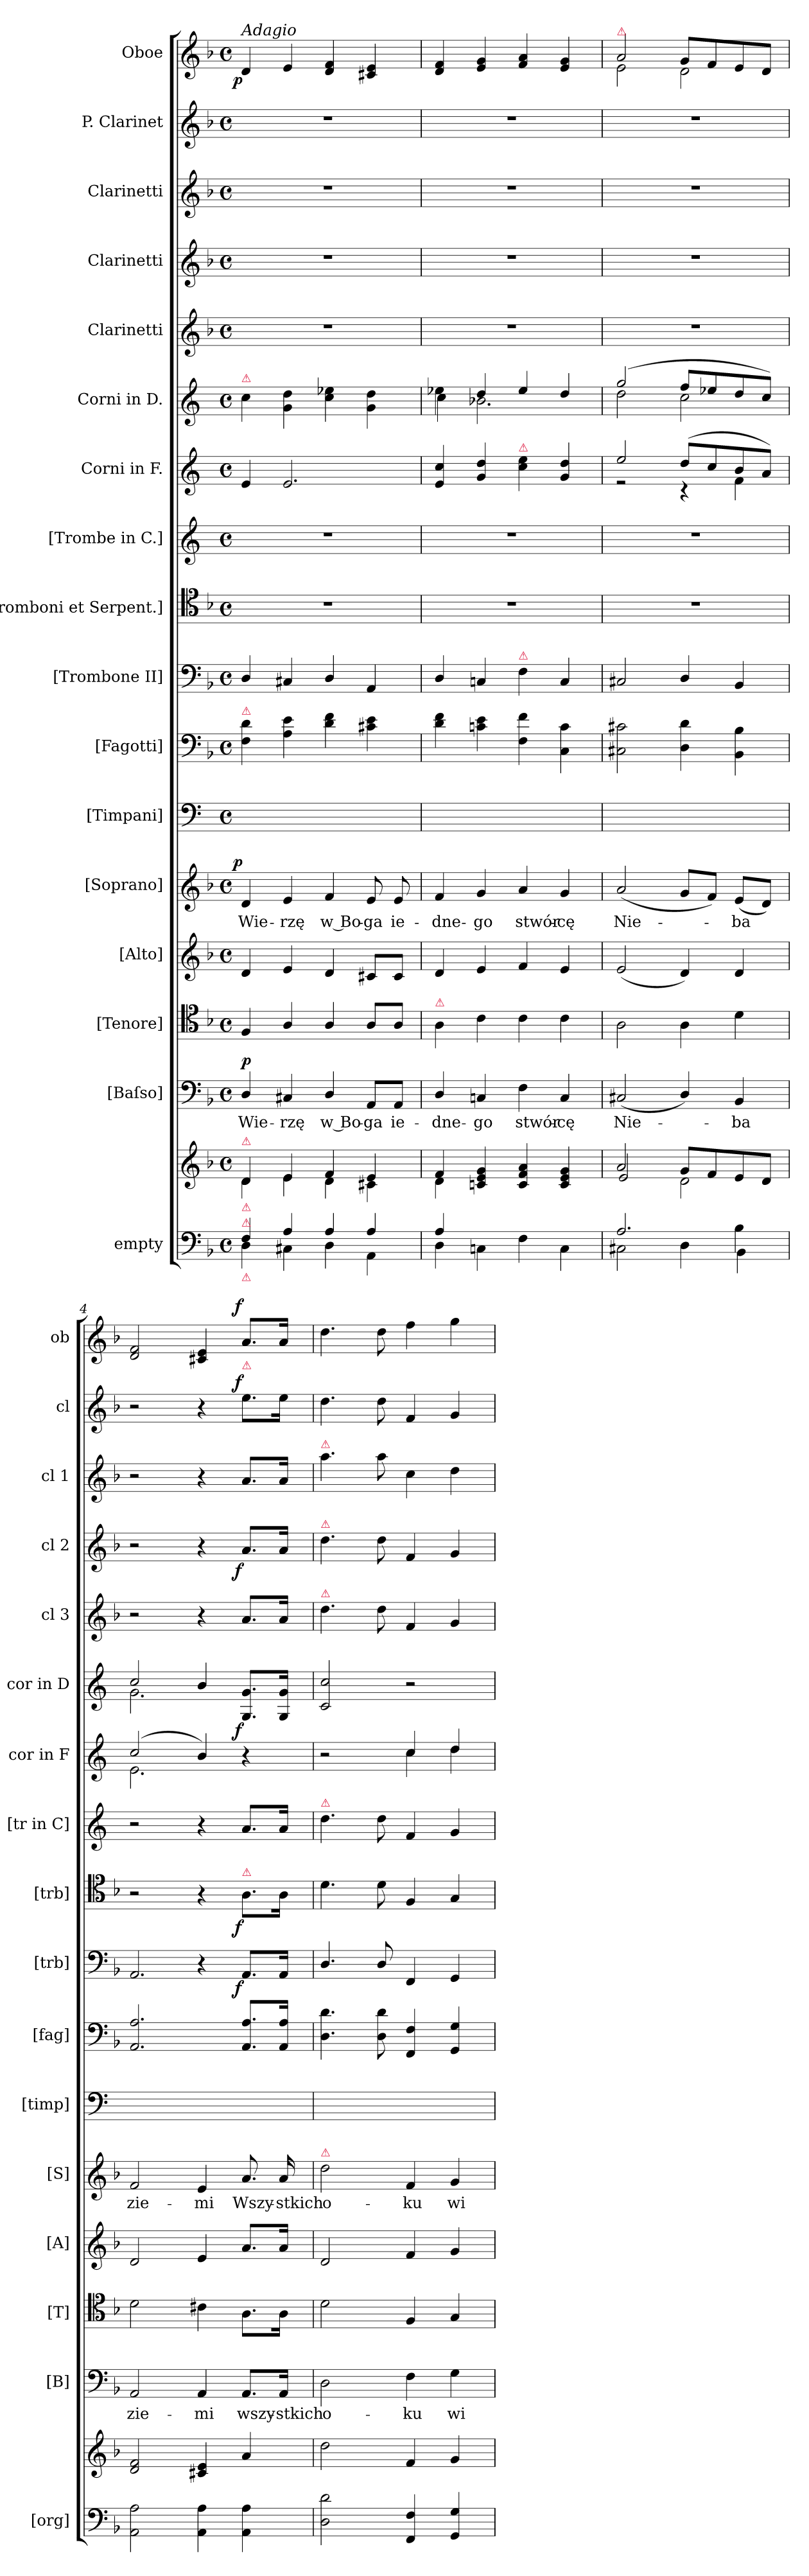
**kern	**kern	**kern	**text	**dynam	**kern	**kern	**kern	**text	**dynam	**kern	**kern	**kern	**dynam	**kern	**dynam	**kern	**kern	**kern	**dynam	**kern	**kern	**dynam	**kern	**kern	**dynam	**kern	**dynam
*part17	*part17	*part16	*part16	*part16	*part15	*part14	*part13	*part13	*part13	*part12	*part11	*part10	*part10	*part9	*part9	*part8	*part7	*part6	*part6	*part5	*part4	*part4	*part3	*part2	*part2	*part1	*part1
*staff18	*staff17	*staff16	*staff16	*staff16	*staff15	*staff14	*staff13	*staff13	*staff13	*staff12	*staff11	*staff10	*staff10	*staff9	*staff9	*staff8	*staff7	*staff6	*staff6	*staff5	*staff4	*staff4	*staff3	*staff2	*staff2	*staff1	*staff1
*I"empty	*	*I"[Baſso]	*	*	*I"[Tenore]	*I"[Alto]	*I"[Soprano]	*	*	*I"[Timpani]	*I"[Fagotti]	*I"[Trombone II]	*	*I"[Tromboni et Serpent.]	*	*I"[Trombe in C.]	*I"Corni in F.	*I"Corni in D.	*	*I"Clarinetti	*I"Clarinetti	*	*I"Clarinetti	*I"P. Clarinet	*	*I"Oboe	*
*I'[org]	*	*I'[B]	*	*	*I'[T]	*I'[A]	*I'[S]	*	*	*I'[timp]	*I'[fag]	*I'[trb]	*	*I'[trb]	*	*I'[tr in C]	*I'cor in F	*I'cor in D	*	*I'cl 3	*I'cl 2	*	*I'cl 1	*I'cl	*	*I'ob	*
*clefF4	*clefG2	*clefF4	*	*	*clefC4	*clefG2	*clefG2	*	*	*clefF4	*clefF4	*clefF4	*	*clefC4	*	*clefG2	*clefG2	*clefG2	*	*clefG2	*clefG2	*	*clefG2	*clefG2	*	*clefG2	*
*	*	*	*	*	*	*	*	*	*	*	*	*	*	*	*	*	*ITrd4c7	*ITrd6c10	*	*	*	*	*	*	*	*	*
*k[b-]	*k[b-]	*k[b-]	*	*	*k[b-]	*k[b-]	*k[b-]	*	*	*k[]	*k[b-]	*k[b-]	*	*k[b-]	*	*k[]	*k[b-]	*k[f#c#]	*	*k[b-]	*k[b-]	*	*k[b-]	*k[b-]	*	*k[b-]	*
*d:	*d:	*d:	*	*	*d:	*d:	*d:	*	*	*	*d:	*d:	*	*d:	*	*	*d:	*	*	*d:	*d:	*	*d:	*d:	*	*d:	*
*M4/4	*M4/4	*M4/4	*	*	*M4/4	*M4/4	*M4/4	*	*	*M4/4	*M4/4	*M4/4	*	*M4/4	*	*M4/4	*M4/4	*M4/4	*	*M4/4	*M4/4	*	*M4/4	*M4/4	*	*M4/4	*
*met(c)	*met(c)	*met(c)	*	*	*met(c)	*met(c)	*met(c)	*	*	*met(c)	*met(c)	*met(c)	*	*met(c)	*	*met(c)	*met(c)	*met(c)	*	*met(c)	*met(c)	*	*met(c)	*met(c)	*	*met(c)	*
=1	=1	=1	=1	=1	=1	=1	=1	=1	=1	=1	=1	=1	=1	=1	=1	=1	=1	=1	=1	=1	=1	=1	=1	=1	=1	=1	=1
*^	*^	*	*	*	*	*	*	*	*	*	*	*	*	*	*	*	*	*	*	*	*	*	*	*	*	*	*
!	!	!	!	!	!	!	!	!	!	!	!	!	!	!	!	!	!	!	!	!	!	!	!	!	!	!	!	!LO:TX:a:i:t=Adagio	!
!	!	!	!	!	!	!	!	!	!	!	!	!	!	!	!	!	!	!	!	!LO:TX:a:color=crimson:t=⚠	!	!	!	!	!	!	!	!	!
!	!	!	!	!	!	!	!	!	!	!	!	!	!LO:TX:a:color=crimson:t=⚠	!	!	!	!	!	!	!	!	!	!	!	!	!	!	!	!
!	!	!LO:TX:b:color=crimson:t=⚠	!	!	!	!	!	!	!	!	!	!	!	!	!	!	!	!	!	!	!	!	!	!	!	!	!	!	!
!	!	!LO:TX:a:color=crimson:t=⚠	!	!	!	!	!	!	!	!	!	!	!	!	!	!	!	!	!	!	!	!	!	!	!	!	!	!	!
!LO:TX:b:color=crimson:t=⚠	!	!	!	!	!	!	!	!	!	!	!	!	!	!	!	!	!	!	!	!	!	!	!	!	!	!	!	!	!
!LO:TX:a:color=crimson:t=⚠	!	!	!	!	!	!	!	!	!	!	!	!	!	!	!	!	!	!	!	!	!	!	!	!	!	!	!	!	!
!	!	!	!	!	!	!LO:DY:a	!	!	!	!	!LO:DY:a:rj	!	!	!	!	!	!	!	!	!	!	!	!	!	!	!	!	!	!LO:DY:b:rj
4F/	4D\	4d/	4d\	4D/	Wie-	p	4F/	4d/	4d/	Wie-	p	1ryy	4F\ 4d\	4D/	.	1r	.	1r	4A/	4d\	.	1r	1r	.	1r	1r	.	4d/	p
4A/	4C#X\	4e/	4e\	4C#X/	-rzę	.	4A/	4e/	4e/	-rzę	.	.	4A\ 4e\	4C#X/	.	.	.	.	2.A/	4A\ 4e\	.	.	.	.	.	.	.	4e/	.
4A/	4D\	4f/	4d\	4D/	w Bo-	.	4A/	4d/	4f/	w Bo-	.	.	4d\ 4f\	4D/	.	.	.	.	.	4d\ 4fn\	.	.	.	.	.	.	.	4d/ 4f/	.
4A/	4AA\	4e/	4c#X\	8AA/L	-ga	.	8A/L	8c#X/L	8e/	-ga	.	.	4c#X\ 4e\	4AA/	.	.	.	.	.	4A\ 4e\	.	.	.	.	.	.	.	4c#X/ 4e/	.
.	.	.	.	8AA/J	ie-	.	8A/J	8c#/J	8e/	ie-	.	.	.	.	.	.	.	.	.	.	.	.	.	.	.	.	.	.	.
=2	=2	=2	=2	=2	=2	=2	=2	=2	=2	=2	=2	=2	=2	=2	=2	=2	=2	=2	=2	=2	=2	=2	=2	=2	=2	=2	=2	=2	=2
*	*	*	*	*	*	*	*	*	*	*	*	*	*	*	*	*	*	*	*	*^	*	*	*	*	*	*	*	*	*
!	!	!	!	!	!	!	!LO:TX:a:color=crimson:t=⚠	!	!	!	!	!	!	!	!	!	!	!	!	!	!	!	!	!	!	!	!	!	!	!
4A/	4D\	4f/	4d\	4D/	-dne-	.	4A\	4d/	4f/	-dne-	.	1ryy	4d\ 4f\	4D/	.	1r	.	1r	4A/ 4f/	4fn\	4d\	.	1r	1r	.	1r	1r	.	4d/ 4f/	.
4ryy	4Cn\	4cn/ 4e/ 4g/	4ryy	4Cn/	-go	.	4c\	4e/	4g/	-go	.	.	4cn\ 4e\	4Cn/	.	.	.	.	4c/ 4g/	4e/	2.cn\	.	.	.	.	.	.	.	4e/ 4g/	.
!	!	!	!	!	!	!	!	!	!	!	!	!	!	!	!	!	!	!	!LO:TX:a:color=crimson:t=⚠	!	!	!	!	!	!	!	!	!	!	!
!	!	!	!	!	!	!	!	!	!	!	!	!	!	!LO:TX:a:color=crimson:t=⚠	!	!	!	!	!	!	!	!	!	!	!	!	!	!	!	!
2ryy	4F\	4c/ 4f/ 4a/	2ryy	4F\	stwór-	.	4c\	4f/	4a/	stwór-	.	.	4F\ 4f\	4F\	.	.	.	.	4f\ 4a\	4f/	.	.	.	.	.	.	.	.	4f/ 4a/	.
.	4C\	4c/ 4e/ 4g/	.	4C/	-cę	.	4c\	4e/	4g/	-cę	.	.	4C\ 4c\	4C/	.	.	.	.	4c/ 4g/	4e/	.	.	.	.	.	.	.	.	4e/ 4g/	.
=3	=3	=3	=3	=3	=3	=3	=3	=3	=3	=3	=3	=3	=3	=3	=3	=3	=3	=3	=3	=3	=3	=3	=3	=3	=3	=3	=3	=3	=3	=3
*	*	*	*	*	*	*	*	*	*	*	*	*	*	*	*	*	*	*	*^	*	*	*	*	*	*	*	*	*	*^	*
!	!	!	!	!	!	!	!	!	!	!	!	!	!	!	!	!	!	!	!	!	!	!	!	!	!	!	!	!	!	!LO:TX:a:color=crimson:t=⚠	!	!
2.A/	2C#X\	2a/	2e/	(<2C#X/	Nie-	.	2A\	(<2e/	(<2a/	Nie-	.	1ryy	2C#X\ 2c#X\	2C#X/	.	1r	.	1r	2a/	2re	(>2a/	2e\	.	1r	1r	.	1r	1r	.	2a/	2e\	.
.	4D\	8g/L	2d\	4D/)	.	.	4A\	4d/)	8g/L	.	.	.	4D\ 4d\	4D/	.	.	.	.	(>8g/L	4rc	8g/L	2d\	.	.	.	.	.	.	.	8g/L	2d\	.
.	.	8f/	.	.	.	.	.	.	8f/J)	.	.	.	.	.	.	.	.	.	8f/	.	8fn/	.	.	.	.	.	.	.	.	8f/	.	.
4B-\	4BB-\	8e/	.	4BB-/	-ba	.	4d\	4d/	(<8e/L	-ba	.	.	4BB-\ 4B-\	4BB-/	.	.	.	.	8e/	4B-\	8e/	.	.	.	.	.	.	.	.	8e/	.	.
.	.	8d/J	.	.	.	.	.	.	8d/J)	.	.	.	.	.	.	.	.	.	8d/J)	.	8d/J)	.	.	.	.	.	.	.	.	8d/J	.	.
*v	*v	*	*	*	*	*	*	*	*	*	*	*	*	*	*	*	*	*	*	*	*	*	*	*	*	*	*	*	*	*v	*v	*
*	*v	*v	*	*	*	*	*	*	*	*	*	*	*	*	*	*	*	*	*	*	*	*	*	*	*	*	*	*	*	*
=4	=4	=4	=4	=4	=4	=4	=4	=4	=4	=4	=4	=4	=4	=4	=4	=4	=4	=4	=4	=4	=4	=4	=4	=4	=4	=4	=4	=4	=4
!	!	!	!	!	!	!	!	!	!	!	!	!LO:N:vis=2.	!	!	!	!	!	!	!	!	!	!	!	!	!	!	!	!	!
2AA\ 2A\	2d/ 2f/	2AA/	zie-	.	2d\	2d/	2f/	zie-	.	1ryy	2.AA/ 2.A/	2AA/	.	2r	.	2r	(>2f/	2.A\	2d/	2.A\	.	2r	2r	.	2r	2r	.	2d/ 2f/	.
4AA\ 4A\	4c#X/ 4e/	4AA/	-mi	.	4c#X\	4e/	4e/	-mi	.	.	.	4r	.	4r	.	4r	4e/)	.	4c#/	.	.	4r	4r	.	4r	4r	.	4c#X/ 4e/	.
!	!	!	!	!	!	!	!	!	!	!	!	!	!	!	!	!	!	!	!	!	!	!	!	!	!	!LO:TX:a:color=crimson:t=⚠	!	!	!
!	!	!	!	!	!	!	!	!	!	!	!	!	!	!LO:TX:a:color=crimson:t=⚠	!	!	!	!	!	!	!	!	!	!	!	!	!	!	!
!	!	!	!	!	!	!	!	!	!	!	!	!	!LO:DY:b:rj	!	!LO:DY:b:rj	!	!	!	!	!	!LO:DY:b:rj	!	!	!LO:DY:b:rj	!	!	!LO:DY:a:rj	!	!LO:DY:a:rj
4AA\ 4A\	4a/	8.AA/L	wszy-	.	8.A\L	8.a/L	8.a/	Wszy-	.	.	8.AA/ 8.A/L	8.AA/L	f	8.A\L	f	8.a/L	4r	4ryy	8.AA/ 8.A/L	4ryy	f	8.a/L	8.a/L	f	8.a/L	8.ee\L	f	8.a/L	f
.	.	16AA/Jk	-stkich	.	16A\Jk	16a/Jk	16a/	-stkich	.	.	16AA/ 16A/Jk	16AA/Jk	.	16A\Jk	.	16a/Jk	.	.	16AA/ 16A/Jk	.	.	16a/Jk	16a/Jk	.	16a/Jk	16ee\Jk	.	16a/Jk	.
*	*	*	*	*	*	*	*	*	*	*	*	*	*	*	*	*	*	*	*v	*v	*	*	*	*	*	*	*	*	*
=5	=5	=5	=5	=5	=5	=5	=5	=5	=5	=5	=5	=5	=5	=5	=5	=5	=5	=5	=5	=5	=5	=5	=5	=5	=5	=5	=5	=5
!	!	!	!	!	!	!	!	!	!	!	!	!	!	!	!	!	!	!	!	!	!	!	!	!LO:TX:a:color=crimson:t=⚠	!	!	!	!
!	!	!	!	!	!	!	!	!	!	!	!	!	!	!	!	!	!	!	!	!	!	!LO:TX:a:color=crimson:t=⚠	!	!	!	!	!	!
!	!	!	!	!	!	!	!	!	!	!	!	!	!	!	!	!	!	!	!	!	!LO:TX:a:color=crimson:t=⚠	!	!	!	!	!	!	!
!	!	!	!	!	!	!	!	!	!	!	!	!	!	!	!	!LO:TX:a:color=crimson:t=⚠	!	!	!	!	!	!	!	!	!	!	!	!
!	!	!	!	!	!	!	!LO:TX:a:color=crimson:t=⚠	!	!	!	!	!	!	!	!	!	!	!	!	!	!	!	!	!	!	!	!	!
2D\ 2d\	2dd\	2D\	o-	.	2d\	2d/	2dd\	o-	.	1ryy	4.D\ 4.d\	4.D/	.	4.d\	.	4.dd\	2r	2ryy	2D/ 2d/	.	4.dd\	4.dd\	.	4.aa\	4.dd\	.	4.dd\	.
.	.	.	.	.	.	.	.	.	.	.	8D\ 8d\	8D/	.	8d\	.	8dd\	.	.	.	.	8dd\	8dd\	.	8aa\	8dd\	.	8dd\	.
4FF/ 4F/	4f/	4F\	-ku	.	4F/	4f/	4f/	-ku	.	.	4FF/ 4F/	4FF/	.	4F/	.	4f/	4f/	4f\	2r	.	4f/	4f/	.	4cc\	4f/	.	4ff\	.
4GG/ 4G/	4g/	4G\	wi-	.	4G/	4g/	4g/	wi-	.	.	4GG/ 4G/	4GG/	.	4G/	.	4g/	4g/	4g\	.	.	4g/	4g/	.	4dd\	4g/	.	4gg\	.
*	*	*	*	*	*	*	*	*	*	*	*	*	*	*	*	*	*v	*v	*	*	*	*	*	*	*	*	*	*
=	=	=	=	=	=	=	=	=	=	=	=	=	=	=	=	=	=	=	=	=	=	=	=	=	=	=	=
*-	*-	*-	*-	*-	*-	*-	*-	*-	*-	*-	*-	*-	*-	*-	*-	*-	*-	*-	*-	*-	*-	*-	*-	*-	*-	*-	*-
